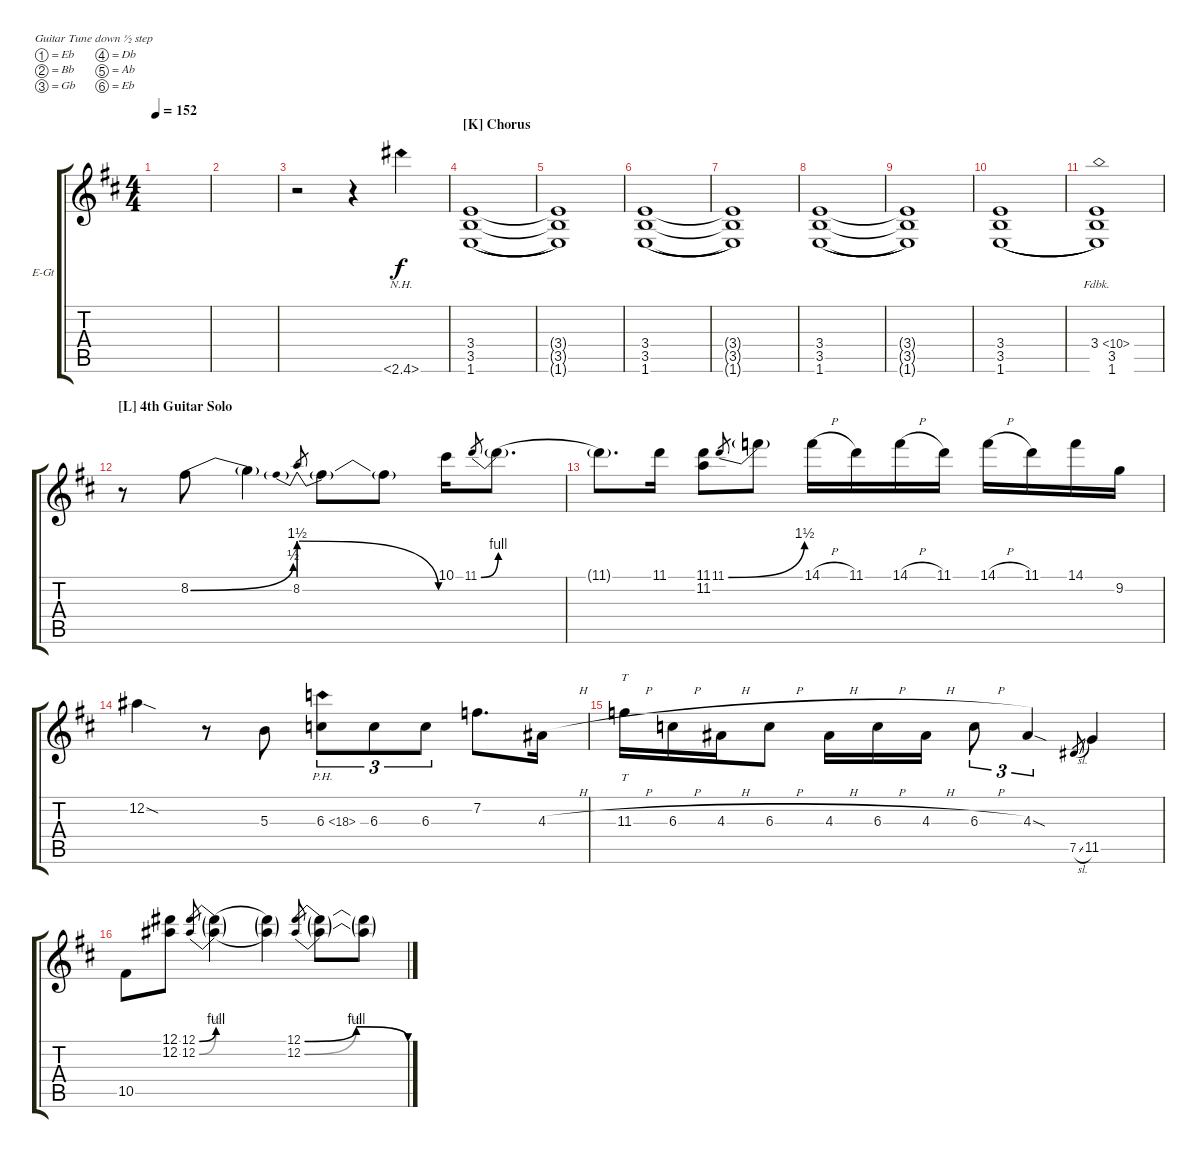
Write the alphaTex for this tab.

\defaultSystemsLayout 4
\bracketExtendMode groupsimilarinstruments
\firstSystemTrackNameOrientation horizontal
\otherSystemsTrackNameOrientation horizontal
\track ("Electric Guitar" "E-Gt") {instrument distortionguitar}
\staff {score tabs}
\tuning (Eb4 Bb3 Gb3 Db3 Ab2 Eb2)
\ts (4 4)
\tempo 152
\clef g2
\scale
1.06305
\ks d
|
\scale
0.936948 |
\scale
1.06305 r.2 r.4 2.6{nh}.4 |
\section ("K" "Chorus")
\scale
0.936948 (1.6 3.5 3.4).1{legatoorigin} |
\scale
1.06305 (1.6{t} 3.5{t} 3.4{t}).1 |
\scale
0.936948 (1.6 3.5 3.4).1{legatoorigin} |
\scale
1.06305 (1.6{t} 3.5{t} 3.4{t}).1 |
\scale
0.936948 (1.6 3.5 3.4).1{legatoorigin} |
\scale
1.06305 (1.6{t} 3.5{t} 3.4{t}).1 |
\scale
0.936948 (1.6 3.5 3.4).1{legatoorigin} |
\scale
1.06305 (1.6 3.5 3.4{fh 7}).1 |
\section ("L" "4th Guitar Solo")
\scale
0.936948 r.8 8.2{be (bend 0 0 16.8 2)}.8 8.2{t}.4 8.2{be (prebendrelease 0 6 15 0)}.8{gr} 8.2{t}.8 8.2{t}.8 10.1.16 11.1{be (bend 0 0 15 4)}.8{gr} 11.1{be (hold 0 0 60 0) t}.8{d} |
\scale
1.06305 11.1{be (hold 0 0 60 0) t}.8{d} 11.1.16 (11.1 11.2).8 11.1{be (bend 0 0 15.6 6)}.8{gr} 11.1{t}.8 14.1{h}.16 11.1.16 14.1{h}.16 11.1.16 14.1{h}.16 11.1.16 14.1.16 9.2.16 |
\scale
0.936948 12.2{sod}.4 r.8 5.3.8 6.3{ph 12}.8{tu (3 2)} 6.3.8{tu (3 2)} 6.3.8{tu (3 2)} 7.2.8{d} 4.3{h}.16 |
\scale
1.06305 11.3{h}.16{tt} 6.3{h}.16 4.3{h}.16 6.3{h}.8 4.3{h}.16 6.3{h}.16 4.3{h}.16 6.3{h}.8{tu (3 2)} 4.3{sod}.4{tu (3 2)} 7.5{sl}.8{gr} 11.5.4 |
\scale
0.936948 10.5.8 (12.1 12.2).8 (12.1{be (bend 0 0 15 4)} 12.2{be (bend 0 0 15 2)}).8{gr} (12.1{be (hold 0 0 60 0) t} 12.2{be (hold 0 0 60 0) t}).4 (12.1{be (hold 0 0 60 0) t} 12.2{be (hold 0 0 60 0) t}).4 (12.1{be (bendrelease 0 0 10.2 4 20.4 4 30 0)} 12.2{be (bendrelease 0 0 10.2 2 20.4 2 30 0)}).8{gr} (12.1{t} 12.2{t}).8 (12.1{t} 12.2{t}).8
